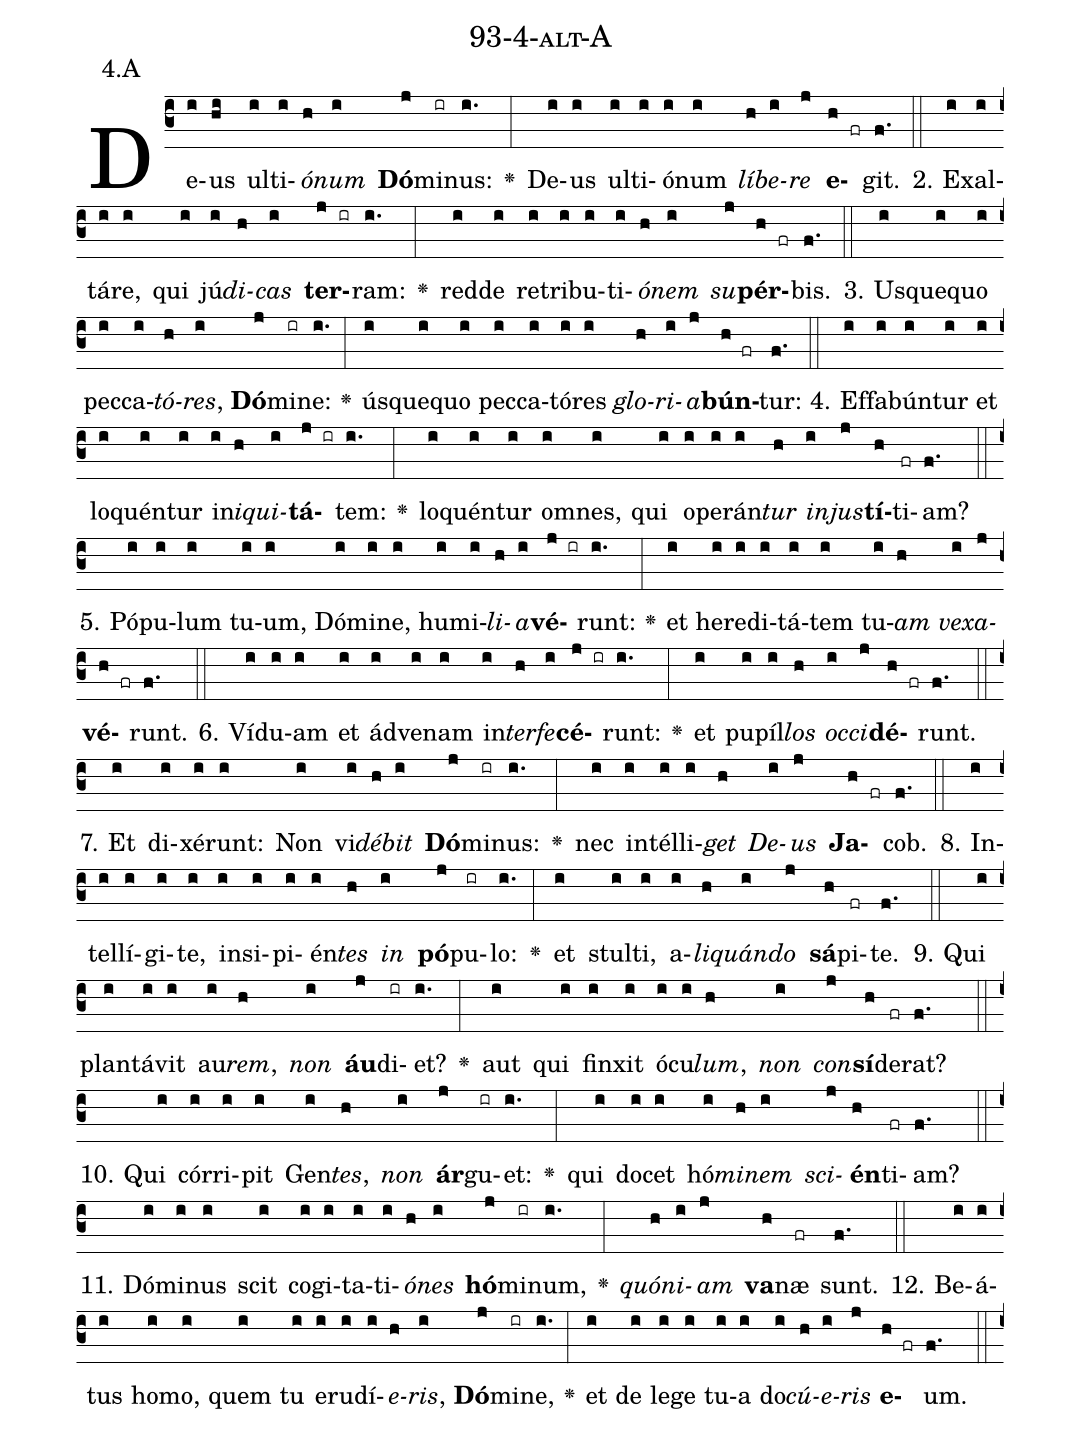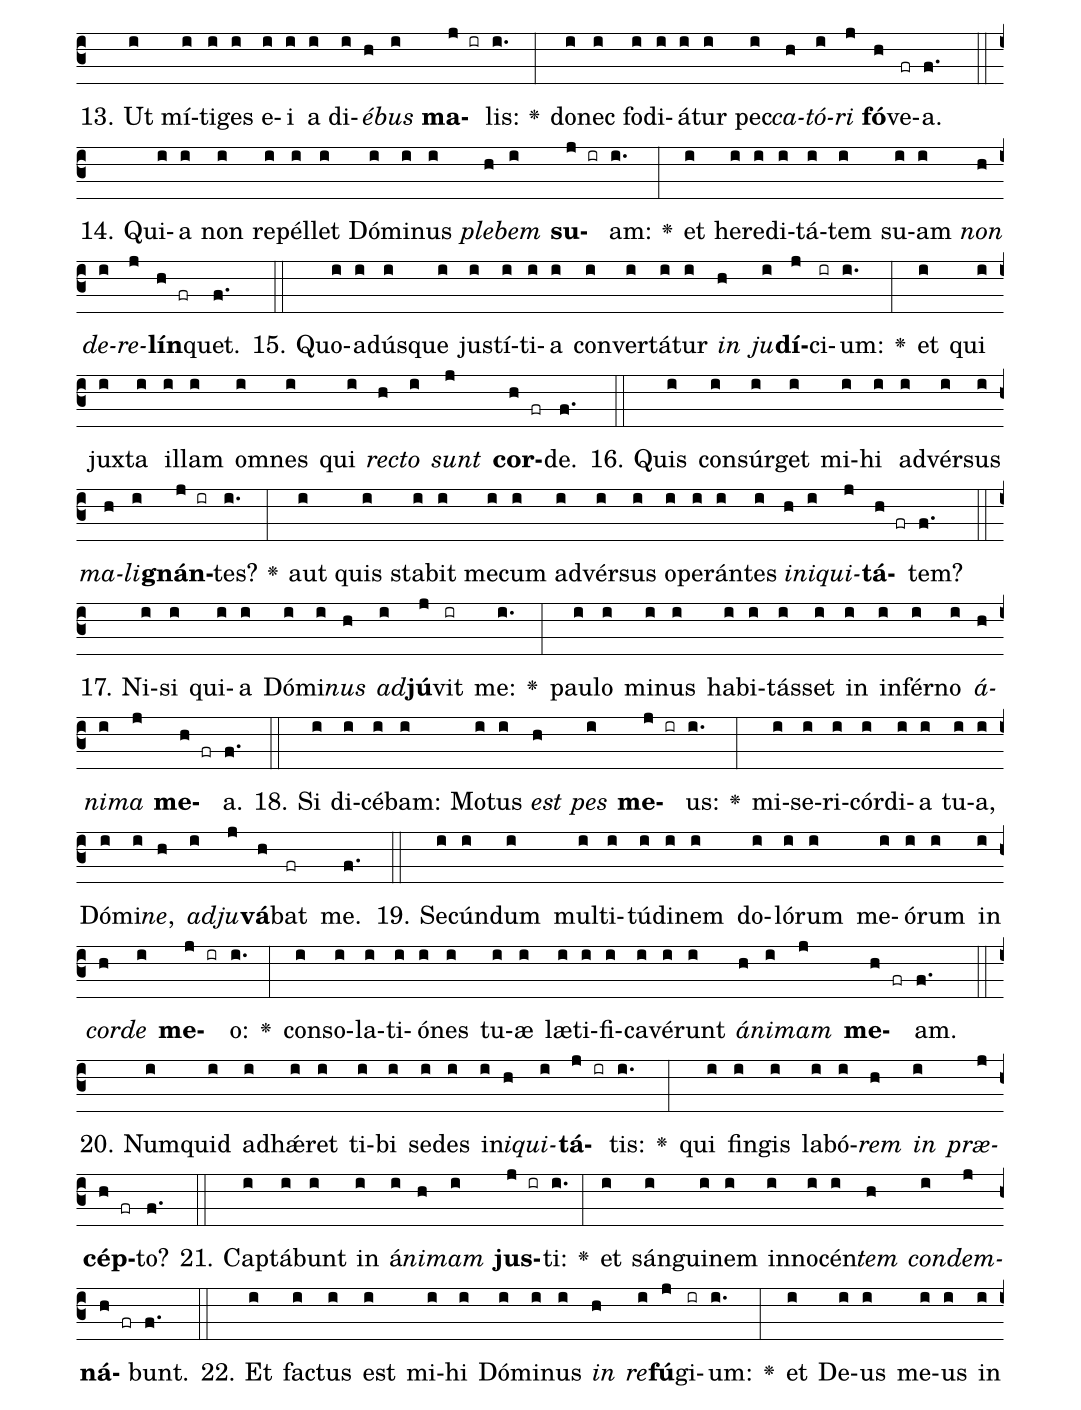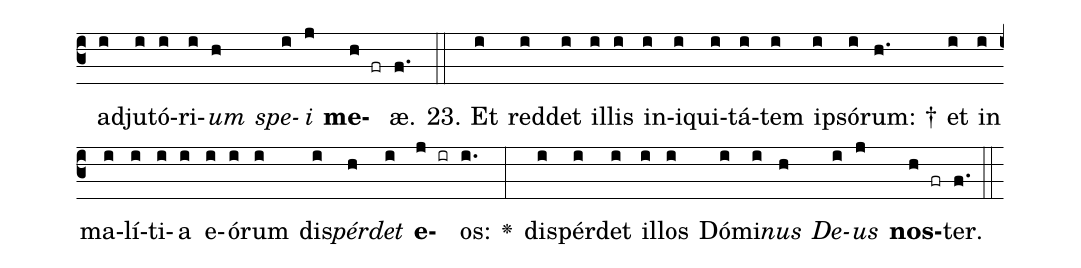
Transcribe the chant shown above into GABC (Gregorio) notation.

name: 93-4-alt-A;
annotation: 4.A;
%%
(c3)De(i)us(hi) ul(i)ti(i)<i>ó</i>(h)<i>num</i>(i) <b>Dó</b>(j)mi(ir)nus:(i.) <v>\greheightstar</v>(:) De(i)us(i) ul(i)ti(i)ó(i)num(i) <i>lí</i>(h)<i>be</i>(i)<i>re</i>(j) <b>e</b>(h fr)git.(f.) (::)
2. Ex(i)al(i)tá(i)re,(i) qui(i) jú(i)<i>di</i>(h)<i>cas</i>(i) <b>ter</b>(j ir)ram:(i.) <v>\greheightstar</v>(:) red(i)de(i) re(i)tri(i)bu(i)ti(i)<i>ó</i>(h)<i>nem</i>(i) <i>su</i>(j)<b>pér</b>(h fr)bis.(f.) (::)
3. Us(i)que(i)quo(i) pec(i)ca(i)<i>tó</i>(h)<i>res</i>,(i) <b>Dó</b>(j)mi(ir)ne:(i.) <v>\greheightstar</v>(:) ús(i)que(i)quo(i) pec(i)ca(i)tó(i)res(i) <i>glo</i>(h)<i>ri</i>(i)<i>a</i>(j)<b>bún</b>(h fr)tur:(f.) (::)
4. Ef(i)fa(i)bún(i)tur(i) et(i) lo(i)quén(i)tur(i) in(i)<i>i</i>(h)<i>qui</i>(i)<b>tá</b>(j ir)tem:(i.) <v>\greheightstar</v>(:) lo(i)quén(i)tur(i) om(i)nes,(i) qui(i) o(i)pe(i)rán(i)<i>tur</i>(h) <i>in</i>(i)<i>jus</i>(j)<b>tí</b>(h)ti(fr)am?(f.) (::)
5. Pó(i)pu(i)lum(i) tu(i)um,(i) Dó(i)mi(i)ne,(i) hu(i)mi(i)<i>li</i>(h)<i>a</i>(i)<b>vé</b>(j ir)runt:(i.) <v>\greheightstar</v>(:) et(i) he(i)re(i)di(i)tá(i)tem(i) tu(i)<i>am</i>(h) <i>ve</i>(i)<i>xa</i>(j)<b>vé</b>(h fr)runt.(f.) (::)
6. Ví(i)du(i)am(i) et(i) ád(i)ve(i)nam(i) in(i)<i>ter</i>(h)<i>fe</i>(i)<b>cé</b>(j ir)runt:(i.) <v>\greheightstar</v>(:) et(i) pu(i)píl(i)<i>los</i>(h) <i>oc</i>(i)<i>ci</i>(j)<b>dé</b>(h fr)runt.(f.) (::)
7. Et(i) di(i)xé(i)runt:(i) Non(i) vi(i)<i>dé</i>(h)<i>bit</i>(i) <b>Dó</b>(j)mi(ir)nus:(i.) <v>\greheightstar</v>(:) nec(i) in(i)tél(i)li(i)<i>get</i>(h) <i>De</i>(i)<i>us</i>(j) <b>Ja</b>(h fr)cob.(f.) (::)
8. In(i)tel(i)lí(i)gi(i)te,(i) in(i)si(i)pi(i)én(i)<i>tes</i>(h) <i>in</i>(i) <b>pó</b>(j)pu(ir)lo:(i.) <v>\greheightstar</v>(:) et(i) stul(i)ti,(i) a(i)<i>li</i>(h)<i>quán</i>(i)<i>do</i>(j) <b>sá</b>(h)pi(fr)te.(f.) (::)
9. Qui(i) plan(i)tá(i)vit(i) au(i)<i>rem</i>,(h) <i>non</i>(i) <b>áu</b>(j)di(ir)et?(i.) <v>\greheightstar</v>(:) aut(i) qui(i) fin(i)xit(i) ó(i)cu(i)<i>lum</i>,(h) <i>non</i>(i) <i>con</i>(j)<b>sí</b>(h)de(fr)rat?(f.) (::)
10. Qui(i) cór(i)ri(i)pit(i) Gen(i)<i>tes</i>,(h) <i>non</i>(i) <b>ár</b>(j)gu(ir)et:(i.) <v>\greheightstar</v>(:) qui(i) do(i)cet(i) hó(i)<i>mi</i>(h)<i>nem</i>(i) <i>sci</i>(j)<b>én</b>(h)ti(fr)am?(f.) (::)
11. Dó(i)mi(i)nus(i) scit(i) co(i)gi(i)ta(i)ti(i)<i>ó</i>(h)<i>nes</i>(i) <b>hó</b>(j)mi(ir)num,(i.) <v>\greheightstar</v>(:) <i>quón</i>(h)<i>i</i>(i)<i>am</i>(j) <b>va</b>(h)næ(fr) sunt.(f.) (::)
12. Be(i)á(i)tus(i) ho(i)mo,(i) quem(i) tu(i) e(i)ru(i)dí(i)<i>e</i>(h)<i>ris</i>,(i) <b>Dó</b>(j)mi(ir)ne,(i.) <v>\greheightstar</v>(:) et(i) de(i) le(i)ge(i) tu(i)a(i) do(i)<i>cú</i>(h)<i>e</i>(i)<i>ris</i>(j) <b>e</b>(h fr)um.(f.) (::)
13. Ut(i) mí(i)ti(i)ges(i) e(i)i(i) a(i) di(i)<i>é</i>(h)<i>bus</i>(i) <b>ma</b>(j ir)lis:(i.) <v>\greheightstar</v>(:) do(i)nec(i) fo(i)di(i)á(i)tur(i) pec(i)<i>ca</i>(h)<i>tó</i>(i)<i>ri</i>(j) <b>fó</b>(h)ve(fr)a.(f.) (::)
14. Qui(i)a(i) non(i) re(i)pél(i)let(i) Dó(i)mi(i)nus(i) <i>ple</i>(h)<i>bem</i>(i) <b>su</b>(j ir)am:(i.) <v>\greheightstar</v>(:) et(i) he(i)re(i)di(i)tá(i)tem(i) su(i)am(i) <i>non</i>(h) <i>de</i>(i)<i>re</i>(j)<b>lín</b>(h fr)quet.(f.) (::)
15. Quo(i)ad(i)ús(i)que(i) jus(i)tí(i)ti(i)a(i) con(i)ver(i)tá(i)tur(i) <i>in</i>(h) <i>ju</i>(i)<b>dí</b>(j)ci(ir)um:(i.) <v>\greheightstar</v>(:) et(i) qui(i) jux(i)ta(i) il(i)lam(i) om(i)nes(i) qui(i) <i>rec</i>(h)<i>to</i>(i) <i>sunt</i>(j) <b>cor</b>(h fr)de.(f.) (::)
16. Quis(i) con(i)súr(i)get(i) mi(i)hi(i) ad(i)vér(i)sus(i) <i>ma</i>(h)<i>li</i>(i)<b>gnán</b>(j ir)tes?(i.) <v>\greheightstar</v>(:) aut(i) quis(i) sta(i)bit(i) me(i)cum(i) ad(i)vér(i)sus(i) o(i)pe(i)rán(i)tes(i) <i>in</i>(h)<i>i</i>(i)<i>qui</i>(j)<b>tá</b>(h fr)tem?(f.) (::)
17. Ni(i)si(i) qui(i)a(i) Dó(i)mi(i)<i>nus</i>(h) <i>ad</i>(i)<b>jú</b>(j)vit(ir) me:(i.) <v>\greheightstar</v>(:) pau(i)lo(i) mi(i)nus(i) ha(i)bi(i)tás(i)set(i) in(i) in(i)fér(i)no(i) <i>á</i>(h)<i>ni</i>(i)<i>ma</i>(j) <b>me</b>(h fr)a.(f.) (::)
18. Si(i) di(i)cé(i)bam:(i) Mo(i)tus(i) <i>est</i>(h) <i>pes</i>(i) <b>me</b>(j ir)us:(i.) <v>\greheightstar</v>(:) mi(i)se(i)ri(i)cór(i)di(i)a(i) tu(i)a,(i) Dó(i)mi(i)<i>ne</i>,(h) <i>ad</i>(i)<i>ju</i>(j)<b>vá</b>(h)bat(fr) me.(f.) (::)
19. Se(i)cún(i)dum(i) mul(i)ti(i)tú(i)di(i)nem(i) do(i)ló(i)rum(i) me(i)ó(i)rum(i) in(i) <i>cor</i>(h)<i>de</i>(i) <b>me</b>(j ir)o:(i.) <v>\greheightstar</v>(:) con(i)so(i)la(i)ti(i)ó(i)nes(i) tu(i)æ(i) læ(i)ti(i)fi(i)ca(i)vé(i)runt(i) <i>á</i>(h)<i>ni</i>(i)<i>mam</i>(j) <b>me</b>(h fr)am.(f.) (::)
20. Num(i)quid(i) ad(i)hǽ(i)ret(i) ti(i)bi(i) se(i)des(i) in(i)<i>i</i>(h)<i>qui</i>(i)<b>tá</b>(j ir)tis:(i.) <v>\greheightstar</v>(:) qui(i) fin(i)gis(i) la(i)bó(i)<i>rem</i>(h) <i>in</i>(i) <i>præ</i>(j)<b>cép</b>(h fr)to?(f.) (::)
21. Cap(i)tá(i)bunt(i) in(i) á(i)<i>ni</i>(h)<i>mam</i>(i) <b>jus</b>(j ir)ti:(i.) <v>\greheightstar</v>(:) et(i) sán(i)gui(i)nem(i) in(i)no(i)cén(i)<i>tem</i>(h) <i>con</i>(i)<i>dem</i>(j)<b>ná</b>(h fr)bunt.(f.) (::)
22. Et(i) fac(i)tus(i) est(i) mi(i)hi(i) Dó(i)mi(i)nus(i) <i>in</i>(h) <i>re</i>(i)<b>fú</b>(j)gi(ir)um:(i.) <v>\greheightstar</v>(:) et(i) De(i)us(i) me(i)us(i) in(i) ad(i)ju(i)tó(i)ri(i)<i>um</i>(h) <i>spe</i>(i)<i>i</i>(j) <b>me</b>(h fr)æ.(f.) (::)
23. Et(i) red(i)det(i) il(i)lis(i) in(i)i(i)qui(i)tá(i)tem(i) ip(i)só(i)rum: †(h.) et(i) in(i) ma(i)lí(i)ti(i)a(i) e(i)ó(i)rum(i) dis(i)<i>pér</i>(h)<i>det</i>(i) <b>e</b>(j ir)os:(i.) <v>\greheightstar</v>(:) dis(i)pér(i)det(i) il(i)los(i) Dó(i)mi(i)<i>nus</i>(h) <i>De</i>(i)<i>us</i>(j) <b>nos</b>(h fr)ter.(f.) (::)
